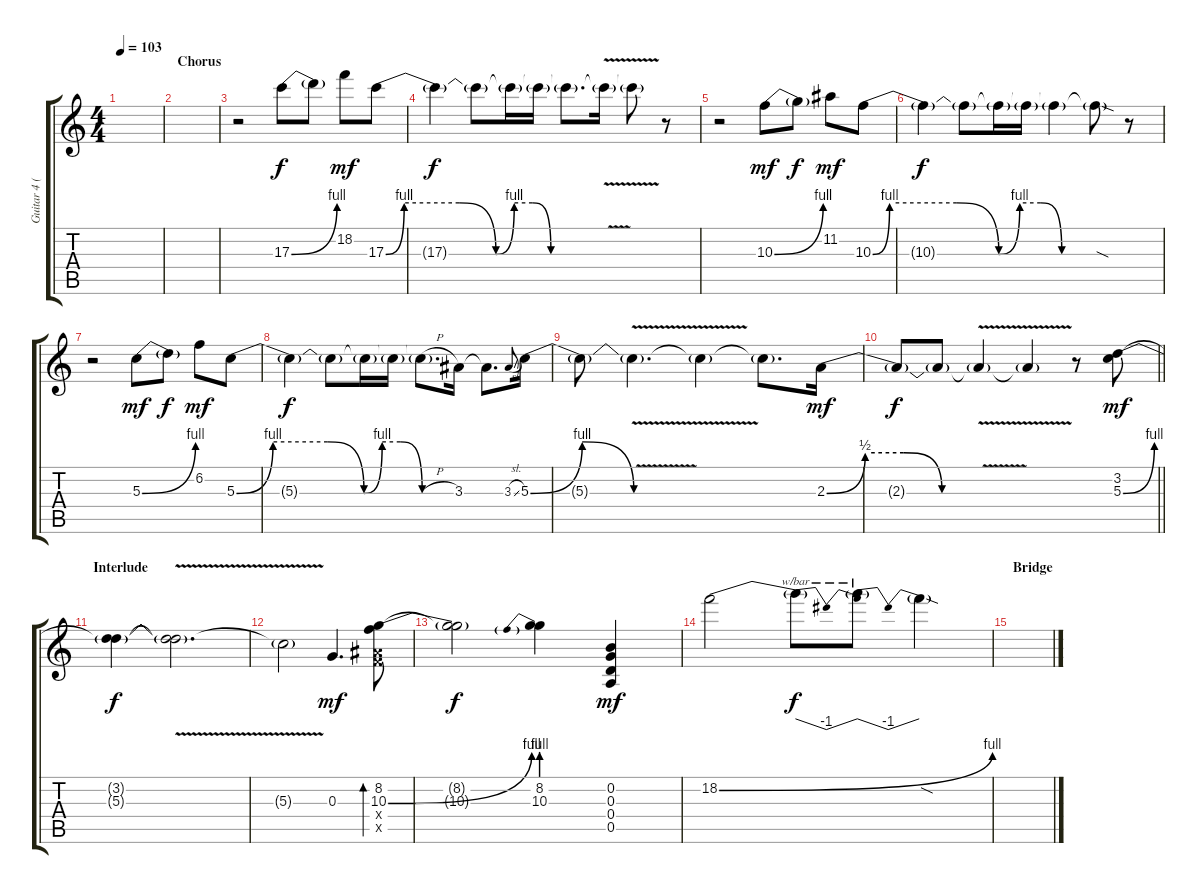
\track ("Guitar 4 (Dist)" "Guitar 4 (") {instrument distortionguitar}
\staff {score tabs}
\tuning (E4 B3 G3 D3 A2 E2) {hide}
\ts (4 4)
\tempo 103
\clef g2
\ks c
|
\section ("" "Chorus")
|
r.2 17.3{be (bend 0 0 60 4)}.8 17.3{t}.8{dy f} 18.2.8{dy mf} 17.3{be (custom 0 0 5 4 20 4 30 0 35 4 40 4 45 0 60 0)}.8 |
17.3{t}.4{dy f} 17.3{t}.8 17.3{t}.16 17.3{t}.16 17.3{t}.8{d} 17.3{v t}.16 17.3{t}.8 r.8 |
r.2 10.3{be (bend 0 0 60 4)}.8{dy mf} 10.3{t}.8{dy f} 11.2.8{dy mf} 10.3{be (custom 0 0 4 4 20 4 30 0 35 4 40 4 45 0 60 0)}.8 |
10.3{t}.4{dy f} 10.3{t}.8 10.3{t}.16 10.3{t}.16 10.3{t}.4 10.3{sod t}.8 r.8 |
r.2 5.3{be (bend 0 0 60 4)}.8{dy mf} 5.3{t}.8{dy f} 6.2.8{dy mf} 5.3{be (custom 0 0 10 4 25 4 35 0 40 4 45 4 51 0 60 0)}.8 |
5.3{t}.4{dy f} 5.3{t}.8 5.3{t}.16 5.3{t}.16 5.3{h t}.8{d} 3.3.16 3.3{t}.8{d} 3.3{sl}.8{gr onbeat} 5.3{be (bendrelease 0 0 15 4 45 4 60 0)}.16 |
5.3{t}.8 5.3{v t}.4{d} 5.3{t}.4 5.3{t}.8{d} 2.3{be (custom 0 0 15 2 30 2 45 0 60 0)}.16{dy mf} |
\barLineRight lightlight
2.3{t}.8{dy f} 2.3{t}.8 2.3{v t}.4 2.3{t}.4 r.8 (3.2 5.3{be (bend 0 0 60 4)}).8{dy mf} |
\section ("" "Interlude")
(3.2{t} 5.3{t}).4{dy f} (3.2{t} 5.3{v t}).2{d} |
5.3{t}.2 0.3.4{d dy mf} (8.2 10.3{be (bend 0 0 60 4)} 8.4{x} 8.5{x}).8{bd 240} |
(8.2{t} 10.3{t}).2{dy f} (8.2 10.3{be (prebend 0 4 60 4)}).4 (0.2 0.3 0.4 0.5).4{dy mf} |
18.2{be (bend 0 0 60 4)}.2 18.2{t}.8{tbe (dip default 0 0 30 -4 60 0) dy f} 18.2{t}.8{tbe (dip default 0 0 30 -4 60 0)} 18.2{sod t}.4 |
\section ("" "Bridge")
